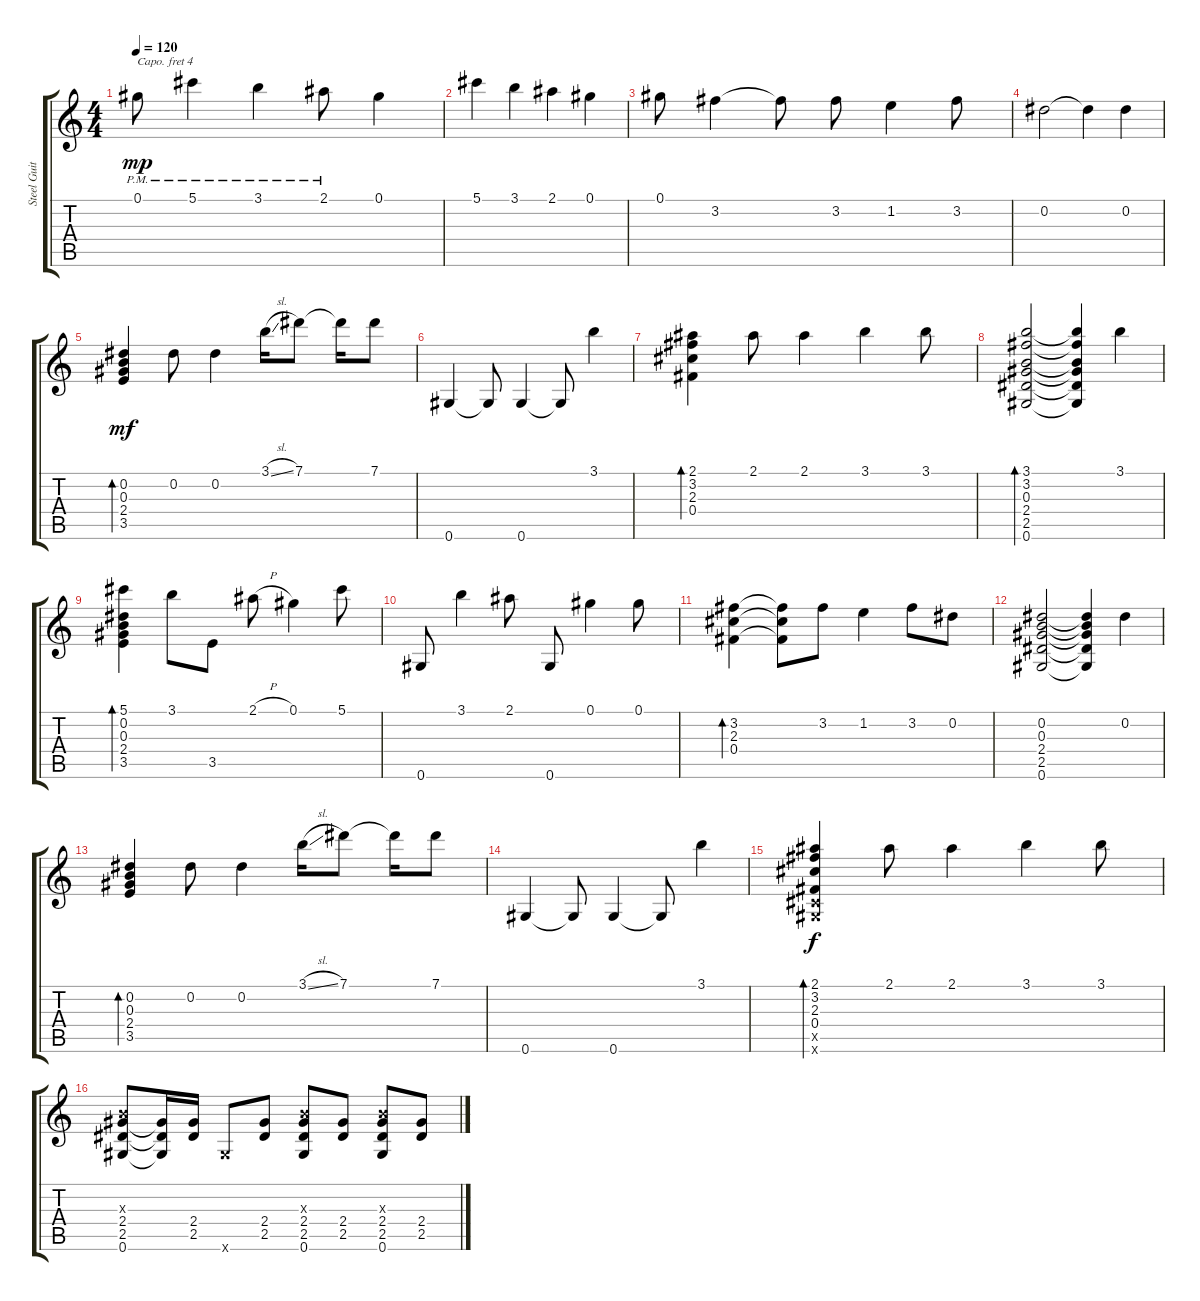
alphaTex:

\track ("Steel Guitar" "Steel Guit") {instrument acousticguitarsteel}
\staff {score tabs}
\capo 4
\tuning (E4 B3 G3 D3 A2 E2) {hide}
\ts (4 4)
\tempo 120
\clef g2
\ks c
0.1{pm}.8{dy mp instrument acousticguitarsteel} 5.1{pm}.4 3.1{pm}.4 2.1{pm}.8 0.1.4 |
5.1.4 3.1.4 2.1.4 0.1.4 |
0.1.8 3.2.4 3.2{t}.8 3.2.8 1.2.4 3.2.8 |
0.2.2 0.2{t}.4 0.2.4 |
(0.2 0.3 2.4 3.5).4{bd 120 dy mf} 0.2.8 0.2.4 3.1{sl}.16 7.1.8 7.1{t}.16 7.1.8 |
0.6.4 0.6{t}.8 0.6.4 0.6{t}.8 3.1.4 |
(2.1 3.2 2.3 0.4).4{bd 120} 2.1.8 2.1.4 3.1.4 3.1.8 |
(3.1 3.2 0.3 2.4 2.5 0.6).2{bd 120} (3.1{t} 3.2{t} 0.3{t} 2.4{t} 2.5{t} 0.6{t}).4 3.1.4 |
(5.1 0.2 0.3 2.4 3.5).4{bd 120} 3.1.8 3.5.8 2.1{h}.8 0.1.4 5.1.8 |
0.6.8 3.1.4 2.1.8 0.6.8 0.1.4 0.1.8 |
(3.2 2.3 0.4).4{bd 120} (3.2{t} 2.3{t} 0.4{t}).8 3.2.8 1.2.4 3.2.8 0.2.8 |
(0.2 0.3 2.4 2.5 0.6).2 (0.2{t} 0.3{t} 2.4{t} 2.5{t} 0.6{t}).4 0.2.4 |
(0.2 0.3 2.4 3.5).4{bd 120} 0.2.8 0.2.4 3.1{sl}.16 7.1.8 7.1{t}.16 7.1.8 |
0.6.4 0.6{t}.8 0.6.4 0.6{t}.8 3.1.4 |
(2.1 3.2 2.3 0.4 0.5{x} 0.6{x}).4{bd 120 dy f} 2.1.8 2.1.4 3.1.4 3.1.8 |
(0.3{x} 2.4 2.5 0.6).8 (2.4{t} 2.5{t} 0.6{t}).16 (2.4 2.5).16 0.6{x}.8 (2.4 2.5).8 (0.3{x} 2.4 2.5 0.6).8 (2.4 2.5).8 (0.3{x} 2.4 2.5 0.6).8 (2.4 2.5).8
